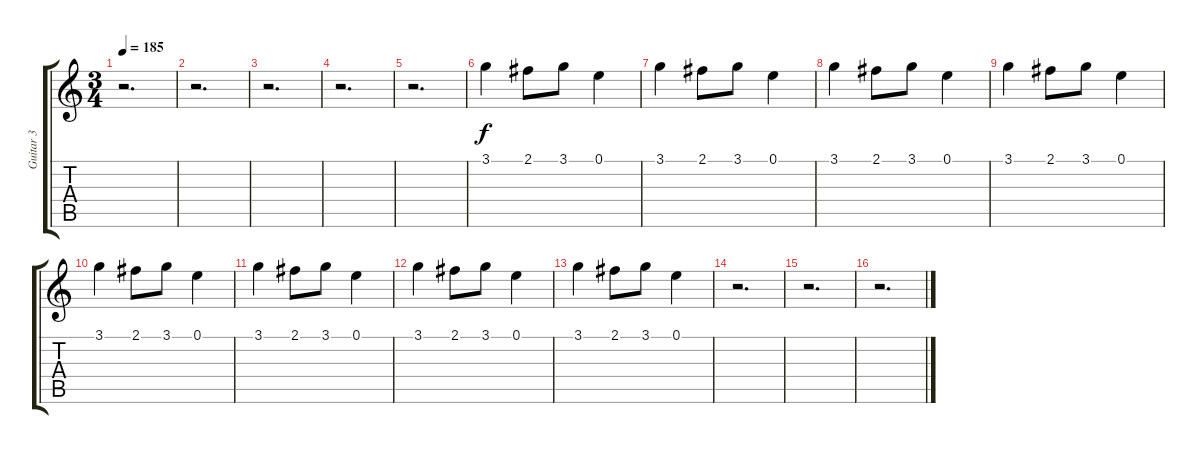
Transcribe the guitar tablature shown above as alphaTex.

\track ("Guitar 3" "Guitar 3") {instrument overdrivenguitar}
\staff {score tabs}
\tuning (E4 B3 G3 D3 A2 E2) {hide}
\ts (3 4)
\tempo 185
\clef g2
\ks c
r.2{d dy f} |
r.2{d} |
r.2{d} |
r.2{d} |
r.2{d} |
3.1.4 2.1.8 3.1.8 0.1.4 |
3.1.4 2.1.8 3.1.8 0.1.4 |
3.1.4 2.1.8 3.1.8 0.1.4 |
3.1.4 2.1.8 3.1.8 0.1.4 |
3.1.4 2.1.8 3.1.8 0.1.4 |
3.1.4 2.1.8 3.1.8 0.1.4 |
3.1.4 2.1.8 3.1.8 0.1.4 |
3.1.4 2.1.8 3.1.8 0.1.4 |
r.2{d} |
r.2{d} |
r.2{d}
